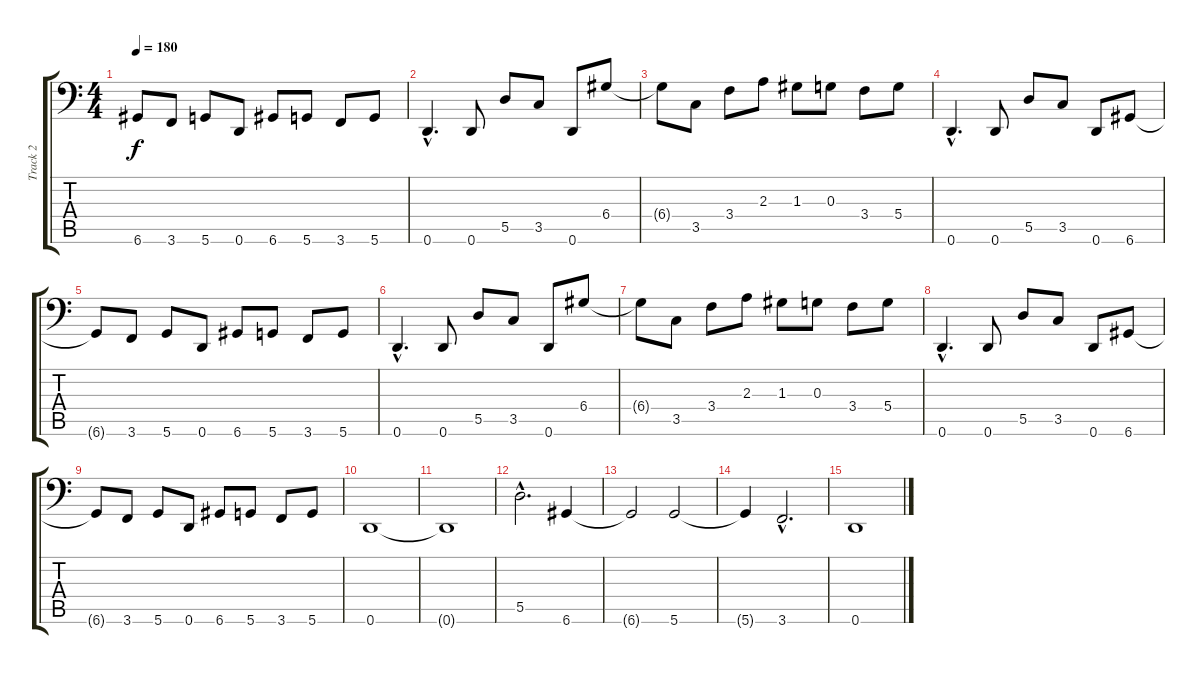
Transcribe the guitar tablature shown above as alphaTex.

\track ("Track 2" "Track 2") {instrument slapbass1}
\staff {score tabs}
\tuning (E3 B2 G2 D2 A1 D1) {hide}
\ts (4 4)
\tempo 180
\clef f4
\ks c
6.6{t}.8{dy f} 3.6.8 5.6.8 0.6.8 6.6.8 5.6.8 3.6.8 5.6.8 |
0.6{hac}.4{d} 0.6.8 5.5.8 3.5.8 0.6.8 6.4.8 |
6.4{t}.8 3.5.8 3.4.8 2.3.8 1.3.8 0.3.8 3.4.8 5.4.8 |
0.6{hac}.4{d} 0.6.8 5.5.8 3.5.8 0.6.8 6.6.8 |
6.6{t}.8 3.6.8 5.6.8 0.6.8 6.6.8 5.6.8 3.6.8 5.6.8 |
0.6{hac}.4{d} 0.6.8 5.5.8 3.5.8 0.6.8 6.4.8 |
6.4{t}.8 3.5.8 3.4.8 2.3.8 1.3.8 0.3.8 3.4.8 5.4.8 |
0.6{hac}.4{d} 0.6.8 5.5.8 3.5.8 0.6.8 6.6.8 |
6.6{t}.8 3.6.8 5.6.8 0.6.8 6.6.8 5.6.8 3.6.8 5.6.8 |
0.6.1 |
0.6{t}.1 |
5.5{hac}.2{d} 6.6.4 |
6.6{t}.2 5.6.2 |
5.6{t}.4 3.6{hac}.2{d} |
0.6.1
